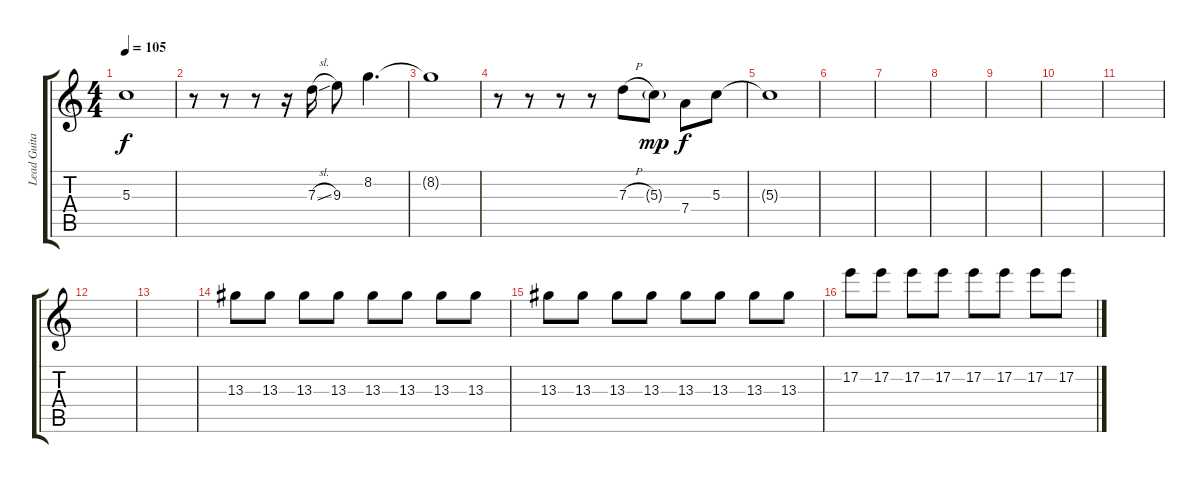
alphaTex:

\track ("Lead Guitar" "Lead Guita") {instrument electricguitarjazz}
\staff {score tabs}
\tuning (E4 B3 G3 D3 A2 E2) {hide}
\ts (4 4)
\tempo 105
\clef g2
\ks c
5.3{t}.1{dy f} |
r.8 r.8 r.8 r.16 7.3{sl}.16 9.3.8 8.2.4{d} |
8.2{t}.1 |
r.8 r.8 r.8 r.8 7.3{h}.8 5.3{g}.8{dy mp} 7.4.8{dy f} 5.3.8 |
5.3{t}.1 |
|
|
|
|
|
|
|
|
13.3.8{volume 10} 13.3.8 13.3.8 13.3.8 13.3.8 13.3.8 13.3.8 13.3.8 |
13.3.8 13.3.8 13.3.8 13.3.8 13.3.8 13.3.8 13.3.8 13.3.8 |
17.2.8 17.2.8 17.2.8 17.2.8 17.2.8 17.2.8 17.2.8 17.2.8
